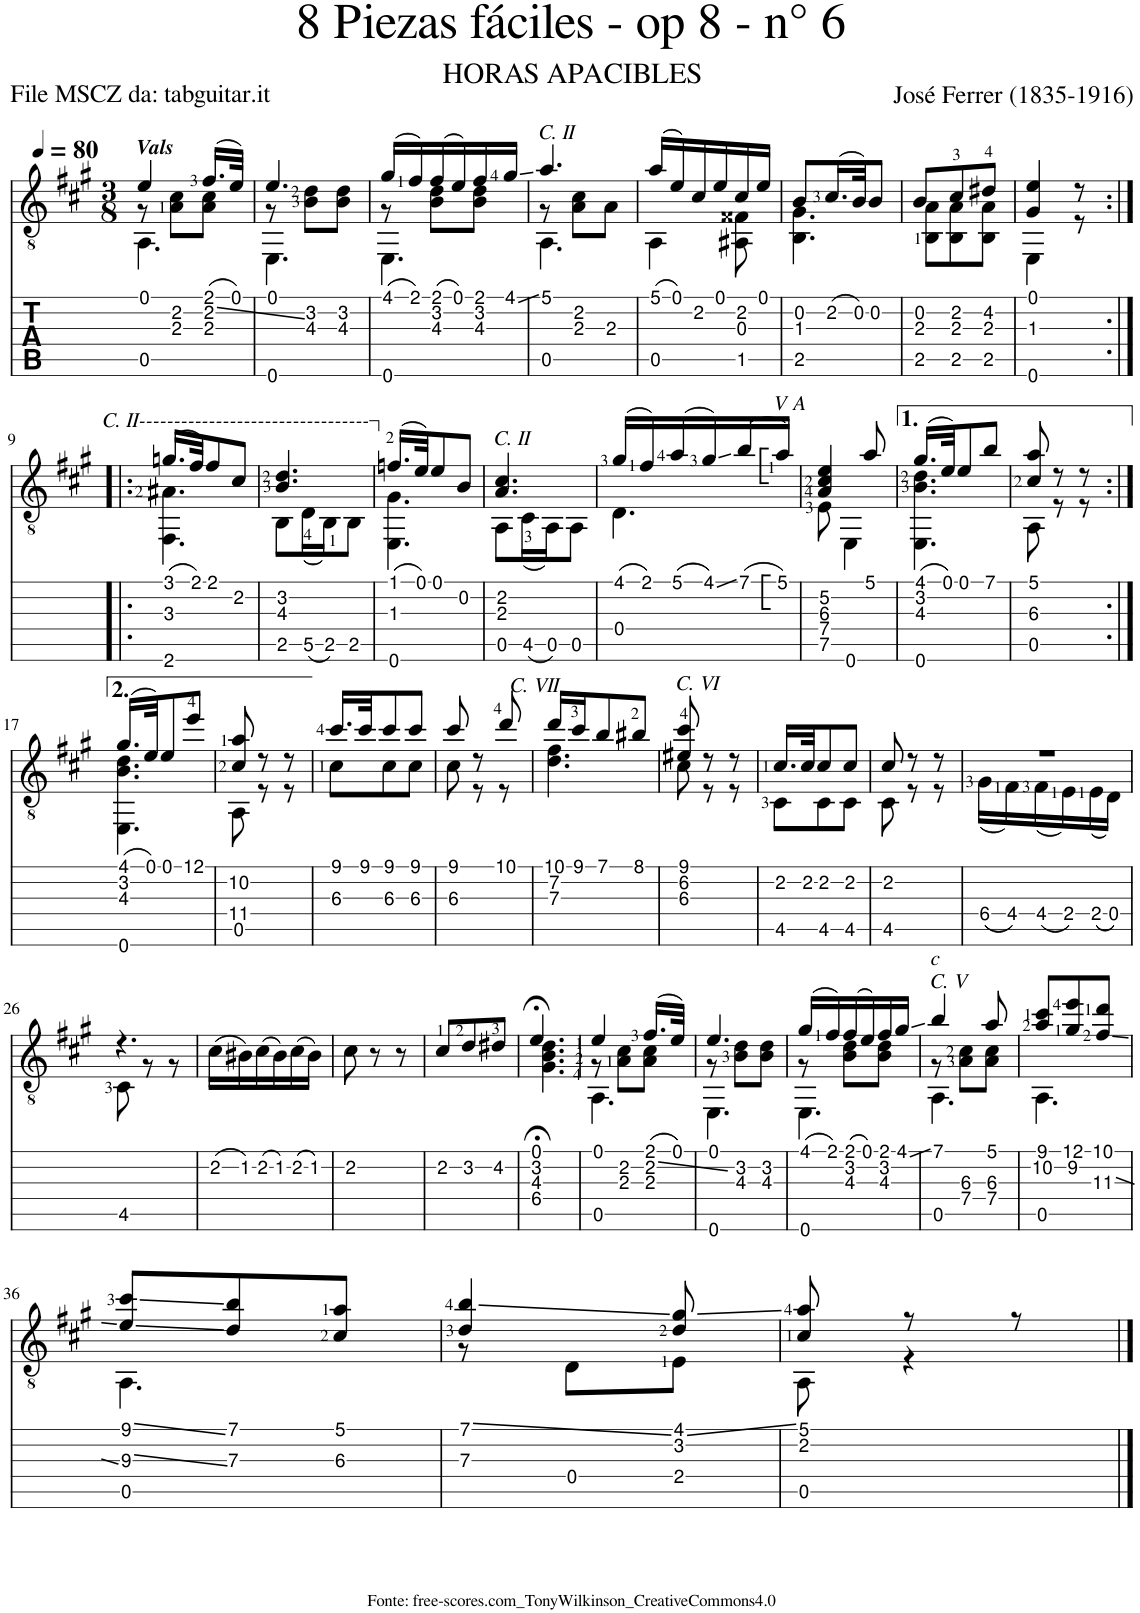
**kern	**kern
*part1	*part1
*staff2	*staff1
*I"Guitar	*
*I'Guit.	*
*stria6	*
*	*clefGv2
*k[f#c#g#]	*k[f#c#g#]
*M3/8	*M3/8
*MM80	*MM80
=1	=1
*^	*^
*	*^	*	*^
!	!	!	!LO:TX:a:Bi:t=Vals	!	!
4e	8r	4.AA	4e/	8r	4.AA\
.	8A\ 8c#\L	.	.	8A\ 8c#\L	.
16.f#LL	8A\ 8c#\J	.	(16.f#/LL	8A\ 8c#\J	.
32eJJk	.	.	32e/JJk)	.	.
=2	=2	=2	=2	=2	=2
4.e	8r	4.EE	4.e/	8r	4.EE\
.	8B\ 8d\L	.	.	8B\ 8d\L	.
.	8B\ 8d\J	.	.	8B\ 8d\J	.
=3	=3	=3	=3	=3	=3
16g#LL	8r	4.EE	(16g#/LL	8r	4.EE\
16f#	.	.	16f#/)	.	.
16f#	8B\ 8d\L	.	(16f#/	8B\ 8d\L	.
16e	.	.	16e/)	.	.
16f#	8B\ 8d\J	.	16f#/	8B\ 8d\J	.
16g#JJ	.	.	16g#/JJ	.	.
=4	=4	=4	=4	=4	=4
!	!	!	!LO:TX:a:i:t=C. II	!	!
4.a	8r	4.AA	4.a/	8r	4.AA\
.	8A\ 8c#\L	.	.	8A\ 8c#\L	.
.	8AJ	.	.	8A\J	.
*	*v	*v	*	*	*
*	*	*	*v	*v
=5	=5	=5	=5
16aLL	4AA	(16a/LL	4AA\
16e	.	16e/)	.
16c#	.	16c#/	.
16e	.	16e/	.
16c#	8AA# 8F##	16c#/	8AA#X\ 8F##X\
16eJJ	.	16e/JJ	.
=6	=6	=6	=6
8BL	4.BB 4.G#	8B/L	4.BB\ 4.G#\
16.c#L	.	(16.c#/L	.
32BJk	.	32B/JK)	.
8BJ	.	8B/J	.
=7	=7	=7	=7
8BL	8BB\ 8A\L	8B/L	8BB\ 8A\L
8c#	8BB\ 8A\	8c#/	8BB\ 8A\
8d#J	8BB\ 8A\J	8d#X/J	8BB\ 8A\J
=8	=8	=8	=8
4G# 4e	4EE	4G#/ 4e/	4EE\
8r	8r	8r	8r
!!LO:LB:g=z	!!
=9:|!|:	=9:|!|:	=9:|!|:	=9:|!|:
!	!	!LO:TX:a:i:t=C. II---------------------------------	!
!	!	!LO:TX:a:t=┐	!
16.gLL	4.FF# 4.A#	(16.gn/LL	4.FF#\ 4.A#X\
32f#Jk	.	32f#/JK)	.
8f#	.	8f#/	.
8c#J	.	8c#/J	.
=10	=10	=10	=10
4.B 4.d	8BBL	4.B/ 4.d/	8BB\L
.	16DL	.	(16D\L
.	16BBJ	.	16BB\J)
.	8BBJ	.	8BB\J
=11	=11	=11	=11
16.fLL	4.EE 4.G#	(16.fn/LL	4.EE\ 4.G#\
32eJk	.	32e/JK)	.
8e	.	8e/	.
8BJ	.	8B/J	.
=12	=12	=12	=12
!	!	!LO:TX:a:i:t=C. II	!
4.A 4.c#	8AAL	4.A/ 4.c#/	8AA\L
.	16C#L	.	(16C#\L
.	16AAJ	.	16AA\J)
.	8AAJ	.	8AA\J
=13	=13	=13	=13
16g#LL	4.D	(16g#/LL	4.D\
16f#	.	16f#/)	.
16a	.	(16a/	.
16g#	.	16g#/)	.
16b	.	(16b/	.
!	!	!LO:TX:a:i:t=V A	!
16a:JJ	.	16a:/JJ)	.
=14	=14	=14	=14
4A 4c# 4e	8E	4A/ 4c#/ 4e/	8E\
.	4EE	.	4EE\
8a	.	8a/	.
=15	=15	=15	=15
16.g#LL	4.EE 4.B 4.d	(16.g#/LL	4.EE\ 4.B\ 4.d\
32eJk	.	32e/JK)	.
8e	.	8e/	.
8bJ	.	8b/J	.
=16	=16	=16	=16
8c# 8a	8AA	8c#/ 8a/	8AA\
8r	8r	8r	8r
8r	8r	8r	8r
!!LO:LB:g=z	!!
=17:|!	=17:|!	=17:|!	=17:|!
16.g#LL	4.EE 4.B 4.d	(16.g#/LL	4.EE\ 4.B\ 4.d\
32eJk	.	32e/JK)	.
8e	.	8e/	.
8eeJ	.	8ee/J	.
=18	=18	=18	=18
8c# 8a	8AA	8c#/ 8a/	8AA\
8r	8r	8r	8r
8r	8r	8r	8r
=19	=19	=19	=19
16.cc#LL	8c#L	16.cc#/LL	8c#\L
32cc#Jk	.	32cc#/JK	.
8cc#	8c#	8cc#/	8c#\
8cc#J	8c#J	8cc#/J	8c#\J
=20	=20	=20	=20
8cc#	8c#	8cc#/	8c#\
8r	8r	8r	8r
8dd	8r	8dd/	8r
=21	=21	=21	=21
!	!	!LO:TX:a:i:t=C. VII	!
16ddLL	4.d 4.f#	16dd/LL	4.d\ 4.f#\
16cc#J	.	16cc#/J	.
8b	.	8b/	.
8b#J	.	8b#X/J	.
=22	=22	=22	=22
!	!	!LO:TX:a:i:t=C. VI	!
8e# 8cc#	8c#	8e#X/ 8cc#/	8c#\
8r	8r	8r	8r
8r	8r	8r	8r
=23	=23	=23	=23
16.c#LL	8C#L	16.c#/LL	8C#\L
32c#Jk	.	32c#/JK	.
8c#	8C#	8c#/	8C#\
8c#J	8C#J	8c#/J	8C#\J
=24	=24	=24	=24
8c#	8C#	8c#/	8C#\
8r	8r	8r	8r
8r	8r	8r	8r
=25	=25	=25	=25
4.r	16G#LL	4.r	(16G#\LL
.	16F#	.	16F#\)
.	16F#	.	(16F#\
.	16E	.	16E\)
.	16E	.	(16E\
.	16DJJ	.	16D\JJ)
!!LO:LB:g=z	!!
=26	=26	=26	=26
4.r	8C#	4.r	8C#\
.	8r	.	8r
.	8r	.	8r
*v	*v	*	*
*	*v	*v
=27	=27
16c#LL	(16c#\LL
16B#	16B#X\)
16c#	(16c#\
16B#	16B#\)
16c#	(16c#\
16B#JJ	16B#\JJ)
=28	=28
8c#	8c#\
8r	8r
8r	8r
=29	=29
8c#L	8c#/L
8d	8d/
8d#J	8d#X/J
=30	=30
*^	*^
4.e;<	4.G# 4.B 4.d	4.e;</	4.G#\ 4.B\ 4.d\
=31	=31	=31	=31
*	*^	*	*^
4e	8r	4.AA	4e/	8r	4.AA\
.	8A\ 8c#\L	.	.	8A\ 8c#\L	.
16.f#LL	8A\ 8c#\J	.	(16.f#/LL	8A\ 8c#\J	.
32eJJk	.	.	32e/JJk)	.	.
=32	=32	=32	=32	=32	=32
4.e	8r	4.EE	4.e/	8r	4.EE\
.	8B\ 8d\L	.	.	8B\ 8d\L	.
.	8B\ 8d\J	.	.	8B\ 8d\J	.
=33	=33	=33	=33	=33	=33
16g#LL	8r	4.EE	(16g#/LL	8r	4.EE\
16f#	.	.	16f#/)	.	.
16f#	8B\ 8d\L	.	(16f#/	8B\ 8d\L	.
16e	.	.	16e/)	.	.
16f#	8B\ 8d\J	.	16f#/	8B\ 8d\J	.
16g#JJ	.	.	16g#/JJ	.	.
=34	=34	=34	=34	=34	=34
!	!	!	!LO:TX:a:i:t=c	!	!
!	!	!	!LO:TX:a:t=C. V	!	!
4b	8r	4.AA	4b/	8r	4.AA\
.	8A\ 8c#\L	.	.	8A\ 8c#\L	.
8a	8A\ 8c#\J	.	8a/	8A\ 8c#\J	.
*	*v	*v	*	*	*
*	*	*	*v	*v
=35	=35	=35	=35
8a\ 8cc#\L	4.AA	8a/ 8cc#/L	4.AA\
8g#\ 8ee\	.	8g#/ 8ee/	.
8f#\ 8dd\J	.	8f#/ 8dd/J	.
!!LO:LB:g=z	!!
=36	=36	=36	=36
8e\ 8cc#\L	4.AA	8e/ 8cc#/L	4.AA\
8d\ 8b\	.	8d/ 8b/	.
8c#\ 8a\J	.	8c#/ 8a/J	.
=37	=37	=37	=37
4d 4b	8r	4d/ 4b/	8r
.	8DL	.	8D\L
8d 8g#	8EJ	8d/ 8g#/	8E\J
=38	=38	=38	=38
8c# 8a	8AA	8c#/ 8a/	8AA\
8r	4r	8r	4r
8r	.	8r	.
*v	*v	*	*
*	*v	*v
==	==
*-	*-
